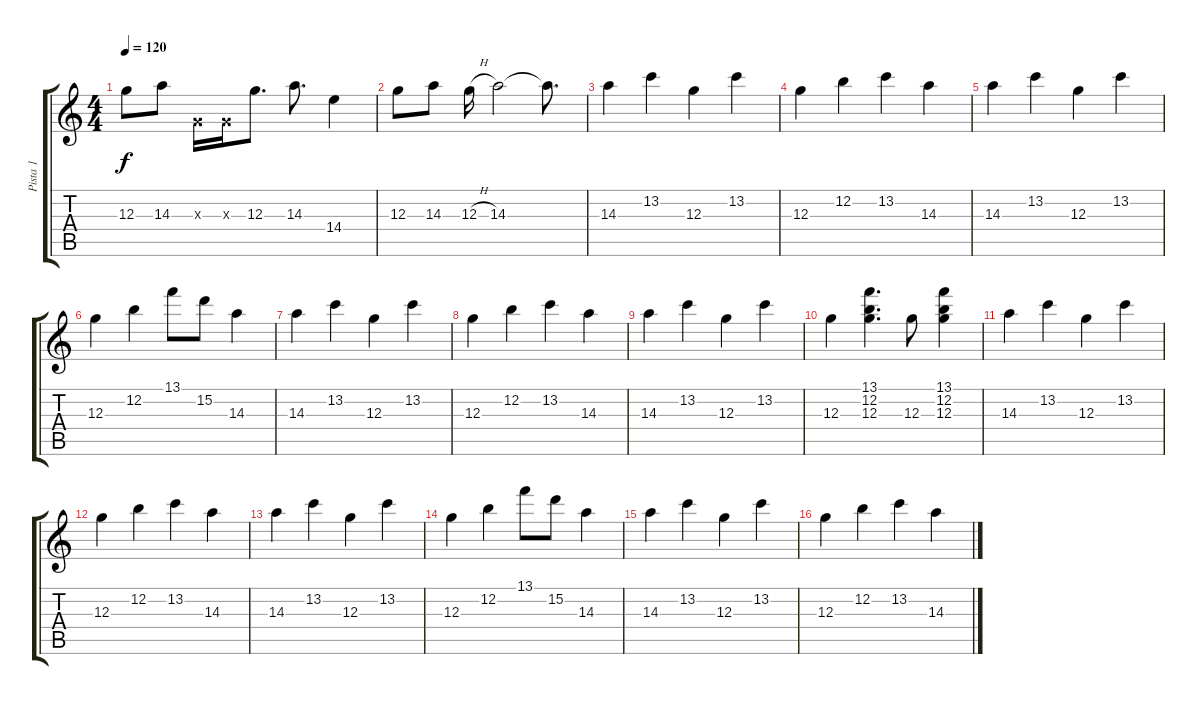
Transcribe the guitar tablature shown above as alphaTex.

\track ("Pista 1" "Pista 1") {instrument electricguitarclean}
\staff {score tabs}
\tuning (E4 B3 G3 D3 A2 E2) {hide}
\ts (4 4)
\tempo 120
\clef g2
\ks c
12.3.8{dy f} 14.3.8 0.3{x}.16 0.3{x}.16 12.3.8{d} 14.3.8{d} 14.4.4 |
12.3.8 14.3.8 12.3{h}.16 14.3.2 14.3{t}.8{d} |
14.3.4 13.2.4 12.3.4 13.2.4 |
12.3.4 12.2.4 13.2.4 14.3.4 |
14.3.4 13.2.4 12.3.4 13.2.4 |
12.3.4 12.2.4 13.1.8 15.2.8 14.3.4 |
14.3.4 13.2.4 12.3.4 13.2.4 |
12.3.4 12.2.4 13.2.4 14.3.4 |
14.3.4 13.2.4 12.3.4 13.2.4 |
12.3.4 (13.1 12.2 12.3).4{d} 12.3.8 (13.1 12.2 12.3).4 |
14.3.4 13.2.4 12.3.4 13.2.4 |
12.3.4 12.2.4 13.2.4 14.3.4 |
14.3.4 13.2.4 12.3.4 13.2.4 |
12.3.4 12.2.4 13.1.8 15.2.8 14.3.4 |
14.3.4 13.2.4 12.3.4 13.2.4 |
12.3.4 12.2.4 13.2.4 14.3.4
